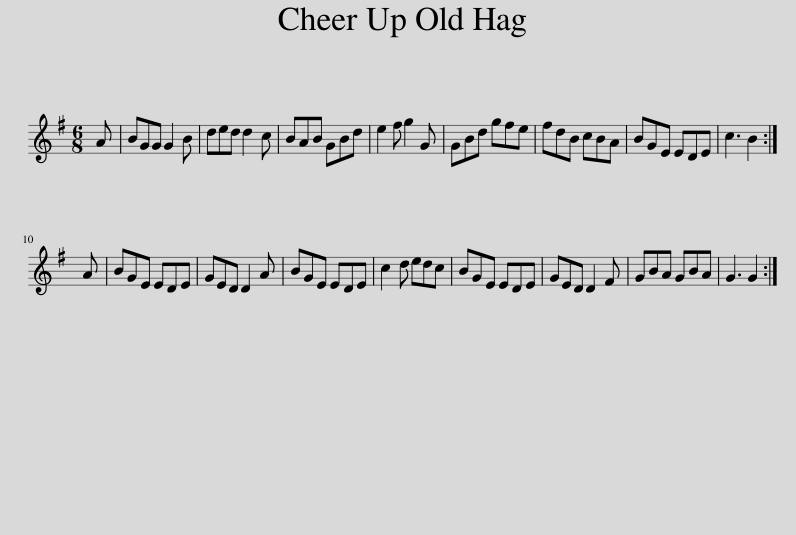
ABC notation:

X:1
L:1/8
M:6/8
I:linebreak $
K:G
V:1 treble
V:1
 A | BGG G2 B | ded d2 c | BAB GBd | e2 f g2 G | %5
 GBd gfe | fdB cBA | BGE EDE | c3 B2 :|$ A | %10
 BGE EDE | GED D2 A | BGE EDE | c2 d edc | BGE EDE | %15
 GED D2 F | GBA GBA | G3 G2 :| %18
